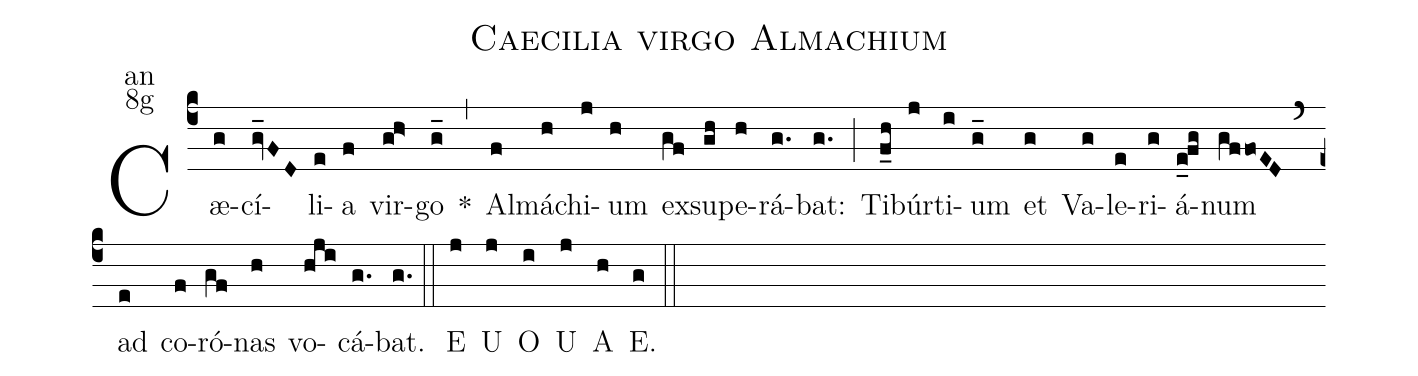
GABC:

name:Caecilia virgo Almachium;
office-part:an;
mode:8g;
%%
(c4) Cæ(g)cí(gv_FD)li(e)a(f) vir(gh>)go(g_)
<sp>*</sp>(,)
Al(f)má(h)chi(j)um(h) ex(gf)su(gh)pe(h)rá(g.)bat:(g.) (;)
Ti(f_h)búr(j)ti(i)um(g_) et(g) Va(g)le(e)ri(g)á(e_0@fg)num(gffoED) (`)
ad(e) co(f)ró(gf)nas(h) vo(hji)cá(g.)bat.(g.) (::)
<eu>E(j) U(j) O(i) U(j) A(h) E.(g) </eu>(::)
